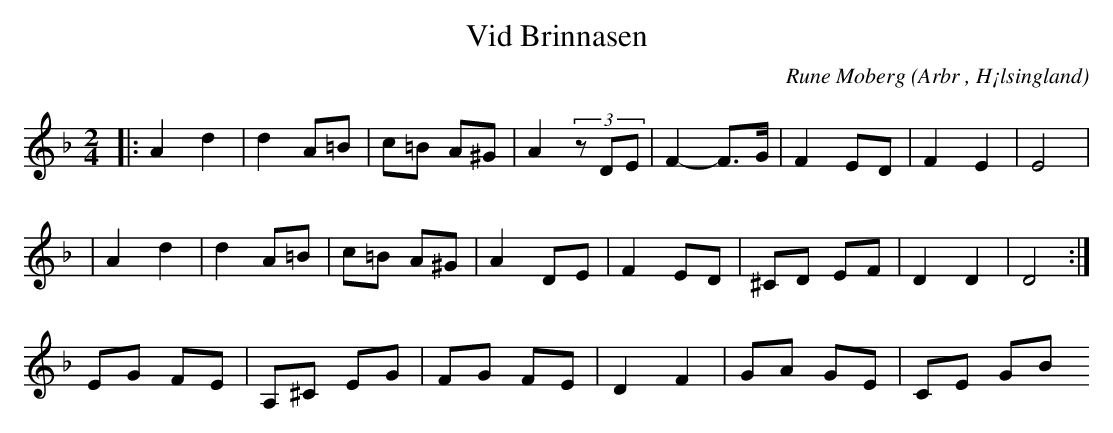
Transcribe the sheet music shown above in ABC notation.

X:1
T:Vid Brinnasen
C: Rune Moberg
O:Arbr , H¡lsingland
M:2/4
L:1/8
K:Dm
|:A2 d2|d2 A=B|c=B A^G|A2 (3zDE| F2-F>G| F2 ED|F2 E2|E4|
| A2 d2|d2 A=B|c=B A^G|A2 DE|F2 ED|^CD EF|D2 D2|D4:|
EG FE|A,^C EG|FG FE|D2 F2|GA GE|CE GB
